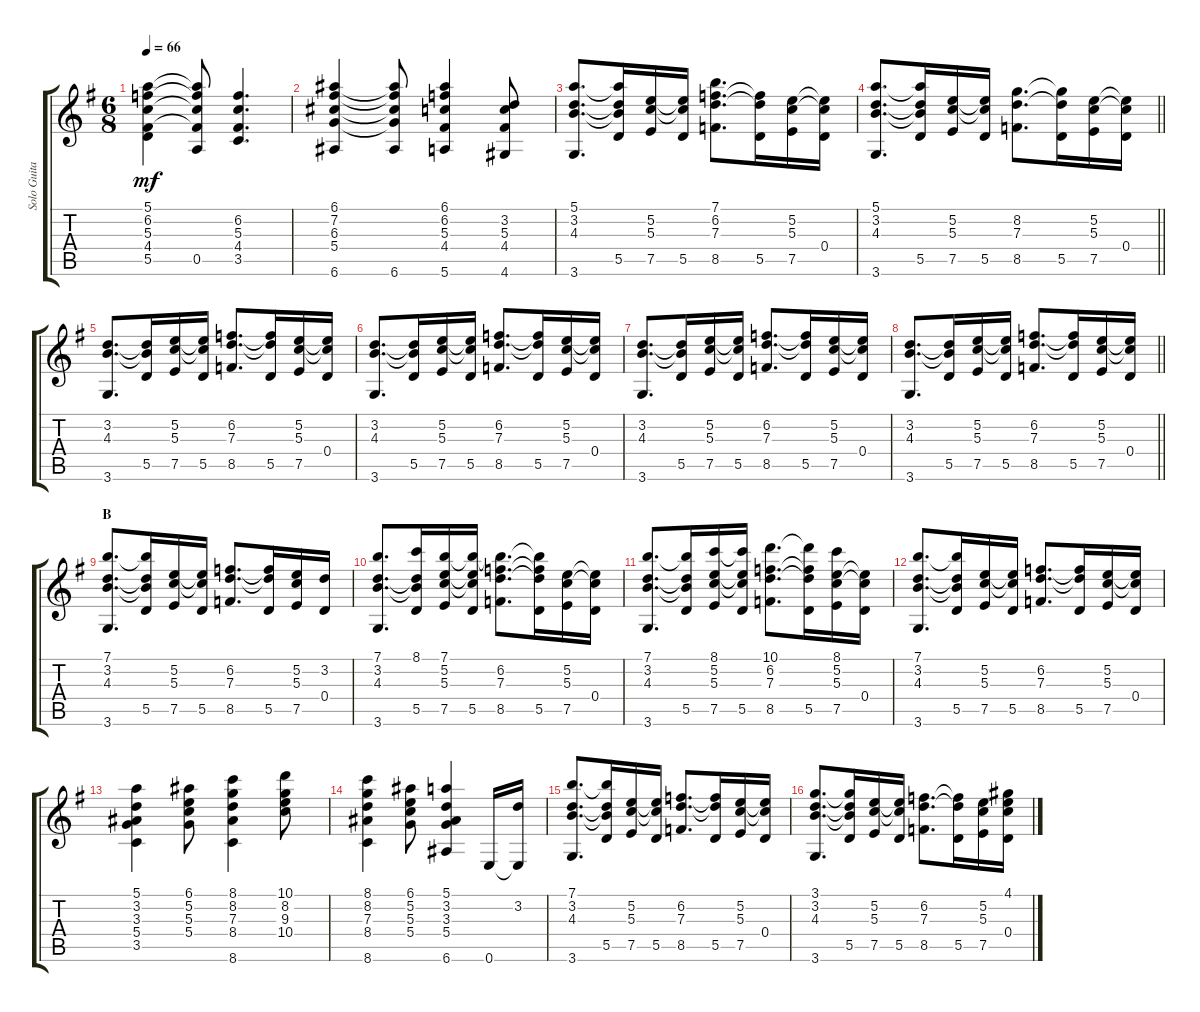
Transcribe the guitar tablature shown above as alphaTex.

\track ("Solo Guitar Version" "Solo Guita") {mute instrument electricguitarjazz}
\staff {score tabs}
\tuning (E4 B3 G3 D3 A2 E2) {hide}
\ts (6 8)
\tempo 66
\clef g2
\ks g
(5.1 6.2 5.3 4.4 5.5).4{dy mf} (5.1{t} 6.2{t} 5.3{t} 4.4{t} 0.5).8 (6.2 5.3 4.4 3.5).4{d} |
(6.1 7.2 6.3 5.4 6.6).4 (6.1{t} 7.2{t} 6.3{t} 5.4{t} 6.6).8 (6.1 6.2 5.3 4.4 5.6).4 (3.2 5.3 4.4 4.6).8 |
(5.1 3.2 4.3 3.6).8{d} (5.1{t} 3.2{t} 4.3{t} 5.5).16 (5.2 5.3 7.5).16 (5.2{t} 5.3{t} 5.5).16 (7.1 6.2 7.3 8.5).8{d} (6.2{t} 7.3{t} 5.5).16 (5.2 5.3 7.5).16 (5.2{t} 5.3{t} 0.4).16 |
\barLineRight lightlight
(5.1 3.2 4.3 3.6).8{d} (5.1{t} 3.2{t} 4.3{t} 5.5).16 (5.2 5.3 7.5).16 (5.2{t} 5.3{t} 5.5).16 (8.2 7.3 8.5).8{d} (8.2{t} 7.3{t} 5.5).16 (5.2 5.3 7.5).16 (5.2{t} 5.3{t} 0.4).16 |
\section ("" "")
(3.2 4.3 3.6).8{d} (3.2{t} 4.3{t} 5.5).16 (5.2 5.3 7.5).16 (5.2{t} 5.3{t} 5.5).16 (6.2 7.3 8.5).8{d} (6.2{t} 7.3{t} 5.5).16 (5.2 5.3 7.5).16 (5.2{t} 5.3{t} 0.4).16 |
(3.2 4.3 3.6).8{d} (3.2{t} 4.3{t} 5.5).16 (5.2 5.3 7.5).16 (5.2{t} 5.3{t} 5.5).16 (6.2 7.3 8.5).8{d} (6.2{t} 7.3{t} 5.5).16 (5.2 5.3 7.5).16 (5.2{t} 5.3{t} 0.4).16 |
(3.2 4.3 3.6).8{d} (3.2{t} 4.3{t} 5.5).16 (5.2 5.3 7.5).16 (5.2{t} 5.3{t} 5.5).16 (6.2 7.3 8.5).8{d} (6.2{t} 7.3{t} 5.5).16 (5.2 5.3 7.5).16 (5.2{t} 5.3{t} 0.4).16 |
\barLineRight lightlight
(3.2 4.3 3.6).8{d} (3.2{t} 4.3{t} 5.5).16 (5.2 5.3 7.5).16 (5.2{t} 5.3{t} 5.5).16 (6.2 7.3 8.5).8{d} (6.2{t} 7.3{t} 5.5).16 (5.2 5.3 7.5).16 (5.2{t} 5.3{t} 0.4).16 |
\section ("" "B")
(7.1 3.2 4.3 3.6).8{d} (7.1{t} 3.2{t} 4.3{t} 5.5).16 (5.2 5.3 7.5).16 (5.2{t} 5.3{t} 5.5).16 (6.2 7.3 8.5).8{d} (6.2{t} 7.3{t} 5.5).16 (5.2 5.3 7.5).16 (3.2 0.4).16 |
(7.1 3.2 4.3 3.6).8{d} (8.1 3.2{t} 4.3{t} 5.5).16 (7.1 5.2 5.3 7.5).16 (7.1{t} 5.2{t} 5.3{t} 5.5).16 (7.1{t} 6.2 7.3 8.5).8{d} (7.1{t} 6.2{t} 7.3{t} 5.5).16 (5.2 5.3 7.5).16 (5.2{t} 5.3{t} 0.4).16 |
(7.1 3.2 4.3 3.6).8{d} (7.1{t} 3.2{t} 4.3{t} 5.5).16 (8.1 5.2 5.3 7.5).16 (8.1{t} 5.2{t} 5.3{t} 5.5).16 (10.1 6.2 7.3 8.5).8{d} (10.1{t} 6.2{t} 7.3{t} 5.5).16 (8.1 5.2 5.3 7.5).16 (5.2{t} 5.3{t} 0.4).16 |
(7.1 3.2 4.3 3.6).8{d} (7.1{t} 3.2{t} 4.3{t} 5.5).16 (5.2 5.3 7.5).16 (5.2{t} 5.3{t} 5.5).16 (6.2 7.3 8.5).8{d} (6.2{t} 7.3{t} 5.5).16 (5.2 5.3 7.5).16 (5.2{t} 5.3{t} 0.4).16 |
(5.1 3.2 3.3 5.4 3.5).4 (6.1 5.2 5.3 5.4).8 (8.1 8.2 7.3 8.4 8.6).4 (10.1 8.2 9.3 10.4).8 |
(8.1 8.2 7.3 8.4 8.6).4 (6.1 5.2 5.3 5.4).8 (5.1 3.2 3.3 5.4 6.6).4 0.6.16 (3.2 0.6{t}).16 |
(7.1 3.2 4.3 3.6).8{d} (7.1{t} 3.2{t} 4.3{t} 5.5).16 (5.2 5.3 7.5).16 (5.2{t} 5.3{t} 5.5).16 (6.2 7.3 8.5).8{d} (6.2{t} 7.3{t} 5.5).16 (5.2 5.3 7.5).16 (5.2{t} 5.3{t} 0.4).16 |
(3.1 3.2 4.3 3.6).8{d} (3.1{t} 3.2{t} 4.3{t} 5.5).16 (5.2 5.3 7.5).16 (5.2{t} 5.3{t} 5.5).16 (6.2 7.3 8.5).8{d} (6.2{t} 7.3{t} 5.5).16 (5.2 5.3 7.5).16 (4.1 5.2{t} 5.3{t} 0.4).16
